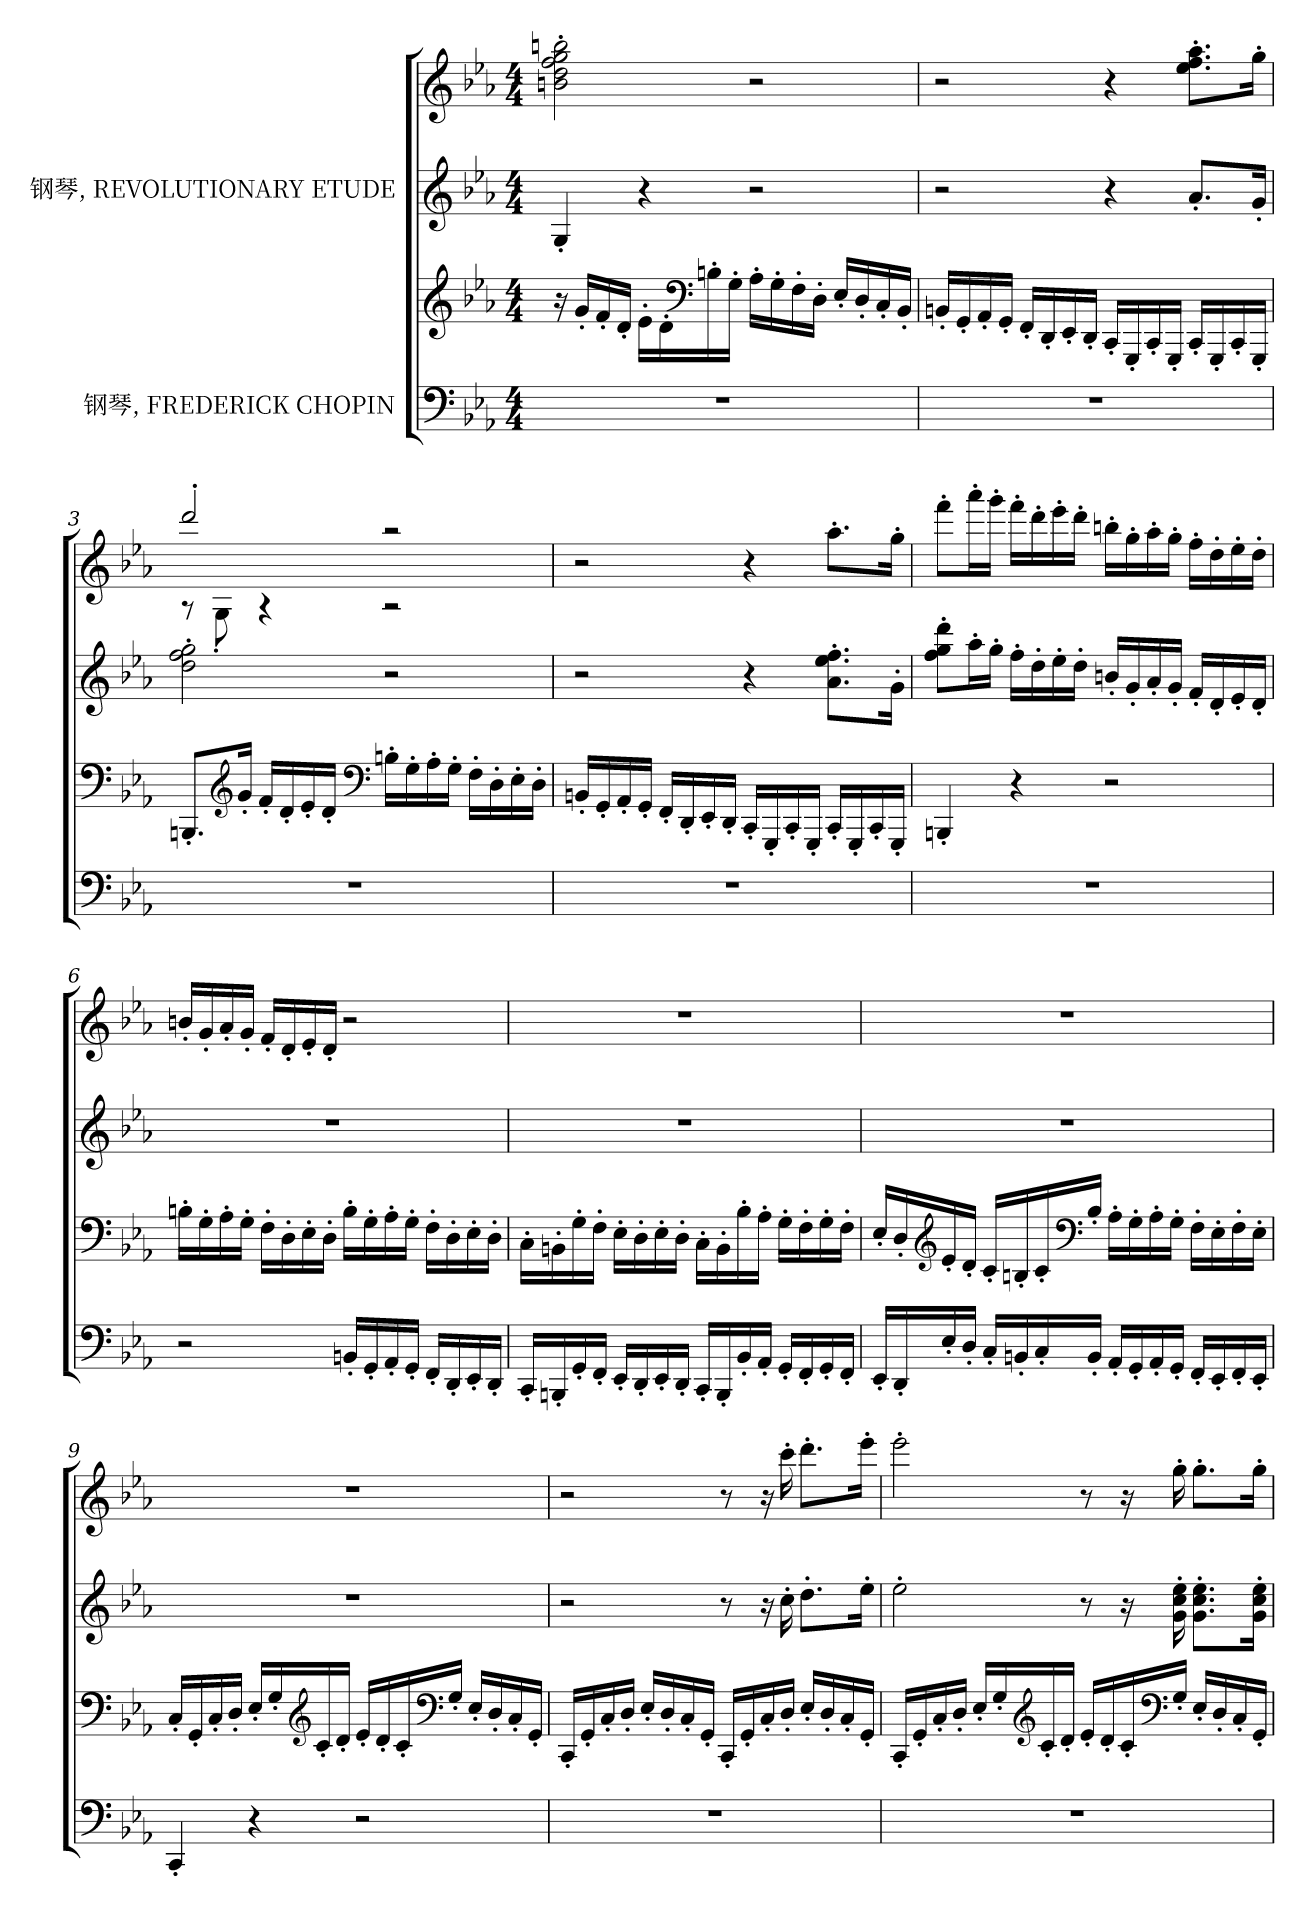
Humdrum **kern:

**kern	**kern	**kern	**kern
*part2	*part2	*part1	*part1
*staff4	*staff3	*staff2	*staff1
*I"钢琴, FREDERICK CHOPIN	*	*I"钢琴, REVOLUTIONARY ETUDE	*
*clefF4	*clefG2	*clefG2	*clefG2
*k[b-e-a-]	*k[b-e-a-]	*k[b-e-a-]	*k[b-e-a-]
*M4/4	*M4/4	*M4/4	*M4/4
*MM106	*MM106	*MM106	*MM106
=1	=1	=1	=1
1r	16r	4G'/	2bn\' 2dd\' 2ff\' 2gg\' 2bbn\'
.	16g'/LL	.	.
.	16f'/	.	.
.	16d'/JJ	.	.
.	16e-'\LL	4r	.
.	16d'\	.	.
*	*clefF4	*	*
.	16Bn'\	.	.
.	16G'\JJ	.	.
.	16A-'\LL	2r	2r
.	16G'\	.	.
.	16F'\	.	.
.	16D'\JJ	.	.
.	16E-'/LL	.	.
.	16D'/	.	.
.	16C'/	.	.
.	16BB-'/JJ	.	.
!!LO:LB:g=z
=2	=2	=2	=2
1r	16BBn'/LL	2r	2r
.	16GG'/	.	.
.	16AA-'/	.	.
.	16GG'/JJ	.	.
.	16FF'/LL	.	.
.	16DD'/	.	.
.	16EE-'/	.	.
.	16DD'/JJ	.	.
.	16CC'/LL	4r	4r
.	16GGG'/	.	.
.	16CC'/	.	.
.	16GGG'/JJ	.	.
.	16CC'/LL	8.a-'/L	8.ee-\' 8.ff\' 8.aa-\'L
.	16GGG'/	.	.
.	16CC'/	.	.
.	16GGG'/JJ	16g'/Jk	16gg'\Jk
=3	=3	=3	=3
*	*	*	*^
1r	8.BBBn'/L	2dd\' 2ff\' 2gg\'	2ddd'/	8r
.	.	.	.	8G'\
*	*clefG2	*	*	*
.	16g'/Jk	.	.	.
.	16f'/LL	.	.	4r
.	16d'/	.	.	.
.	16e-'/	.	.	.
.	16d'/JJ	.	.	.
*	*clefF4	*	*	*
.	16Bn'\LL	2r	2r	2r
.	16G'\	.	.	.
.	16A-'\	.	.	.
.	16G'\JJ	.	.	.
.	16F'\LL	.	.	.
.	16D'\	.	.	.
.	16E-'\	.	.	.
.	16D'\JJ	.	.	.
*	*	*	*v	*v
!!LO:LB:g=z
=4	=4	=4	=4
1r	16BBn'/LL	2r	2r
.	16GG'/	.	.
.	16AA-'/	.	.
.	16GG'/JJ	.	.
.	16FF'/LL	.	.
.	16DD'/	.	.
.	16EE-'/	.	.
.	16DD'/JJ	.	.
.	16CC'/LL	4r	4r
.	16GGG'/	.	.
.	16CC'/	.	.
.	16GGG'/JJ	.	.
.	16CC'/LL	8.a-\' 8.ee-\' 8.ff\'L	8.aa-'\L
.	16GGG'/	.	.
.	16CC'/	.	.
.	16GGG'/JJ	16g'\Jk	16gg'\Jk
=5	=5	=5	=5
1r	4BBBn'/	8ff\' 8gg\' 8ddd\'L	8fff'\L
.	.	16aa-'\L	16aaa-'\L
.	.	16gg'\JJ	16ggg'\JJ
.	4r	16ff'\LL	16fff'\LL
.	.	16dd'\	16ddd'\
.	.	16ee-'\	16eee-'\
.	.	16dd'\JJ	16ddd'\JJ
.	2r	16bn'/LL	16bbn'\LL
.	.	16g'/	16gg'\
.	.	16a-'/	16aa-'\
.	.	16g'/JJ	16gg'\JJ
.	.	16f'/LL	16ff'\LL
.	.	16d'/	16dd'\
.	.	16e-'/	16ee-'\
.	.	16d'/JJ	16dd'\JJ
!!LO:PB:g=z
=6	=6	=6	=6
2r	16Bn'\LL	1r	16bn'/LL
.	16G'\	.	16g'/
.	16A-'\	.	16a-'/
.	16G'\JJ	.	16g'/JJ
.	16F'\LL	.	16f'/LL
.	16D'\	.	16d'/
.	16E-'\	.	16e-'/
.	16D'\JJ	.	16d'/JJ
16BBn'/LL	16B'\LL	.	2r
16GG'/	16G'\	.	.
16AA-'/	16A-'\	.	.
16GG'/JJ	16G'\JJ	.	.
16FF'/LL	16F'\LL	.	.
16DD'/	16D'\	.	.
16EE-'/	16E-'\	.	.
16DD'/JJ	16D'\JJ	.	.
=7	=7	=7	=7
16CC'/LL	16C'\LL	1r	1r
16BBBn'/	16BBn'\	.	.
16GG'/	16G'\	.	.
16FF'/JJ	16F'\JJ	.	.
16EE-'/LL	16E-'\LL	.	.
16DD'/	16D'\	.	.
16EE-'/	16E-'\	.	.
16DD'/JJ	16D'\JJ	.	.
16CC'/LL	16C'\LL	.	.
16BBB'/	16BB'\	.	.
16BB-'/	16B-'\	.	.
16AA-'/JJ	16A-'\JJ	.	.
16GG'/LL	16G'\LL	.	.
16FF'/	16F'\	.	.
16GG'/	16G'\	.	.
16FF'/JJ	16F'\JJ	.	.
!!LO:LB:g=z
=8	=8	=8	=8
16EE-'/LL	16E-'/LL	1r	1r
16DD'/	16D'/	.	.
*	*clefG2	*	*
16E-'/	16e-'/	.	.
16D'/JJ	16d'/JJ	.	.
16C'/LL	16c'/LL	.	.
16BBn'/	16Bn'/	.	.
16C'/	16c'/	.	.
*	*clefF4	*	*
16BB'/JJ	16B'/JJ	.	.
16AA-'/LL	16A-'\LL	.	.
16GG'/	16G'\	.	.
16AA-'/	16A-'\	.	.
16GG'/JJ	16G'\JJ	.	.
16FF'/LL	16F'\LL	.	.
16EE-'/	16E-'\	.	.
16FF'/	16F'\	.	.
16EE-'/JJ	16E-'\JJ	.	.
=9	=9	=9	=9
4CC'/	16C'/LL	1r	1r
.	16GG'/	.	.
.	16C'/	.	.
.	16D'/JJ	.	.
4r	16E-'/LL	.	.
.	16G'/	.	.
*	*clefG2	*	*
.	16c'/	.	.
.	16d'/JJ	.	.
2r	16e-'/LL	.	.
.	16d'/	.	.
.	16c'/	.	.
*	*clefF4	*	*
.	16G'/JJ	.	.
.	16E-'/LL	.	.
.	16D'/	.	.
.	16C'/	.	.
.	16GG'/JJ	.	.
!!LO:LB:g=z
=10	=10	=10	=10
1r	16CC'/LL	2r	2r
.	16GG'/	.	.
.	16C'/	.	.
.	16D'/JJ	.	.
.	16E-'/LL	.	.
.	16D'/	.	.
.	16C'/	.	.
.	16GG'/JJ	.	.
.	16CC'/LL	8r	8r
.	16GG'/	.	.
.	16C'/	16r	16r
.	16D'/JJ	16cc'\	16ccc'\
.	16E-'/LL	8.dd'\L	8.ddd'\L
.	16D'/	.	.
.	16C'/	.	.
.	16GG'/JJ	16ee-'\Jk	16eee-'\Jk
=11	=11	=11	=11
1r	16CC'/LL	2ee-'\	2eee-'\
.	16GG'/	.	.
.	16C'/	.	.
.	16D'/JJ	.	.
.	16E-'/LL	.	.
.	16G'/	.	.
*	*clefG2	*	*
.	16c'/	.	.
.	16d'/JJ	.	.
.	16e-'/LL	8r	8r
.	16d'/	.	.
.	16c'/	16r	16r
*	*clefF4	*	*
.	16G'/JJ	16g\' 16cc\' 16ee-\'	16gg'\
.	16E-'/LL	8.g\' 8.cc\' 8.ee-\'L	8.gg'\L
.	16D'/	.	.
.	16C'/	.	.
.	16GG'/JJ	16g\' 16cc\' 16ee-\'Jk	16gg'\Jk
=	=	=	=
*-	*-	*-	*-
